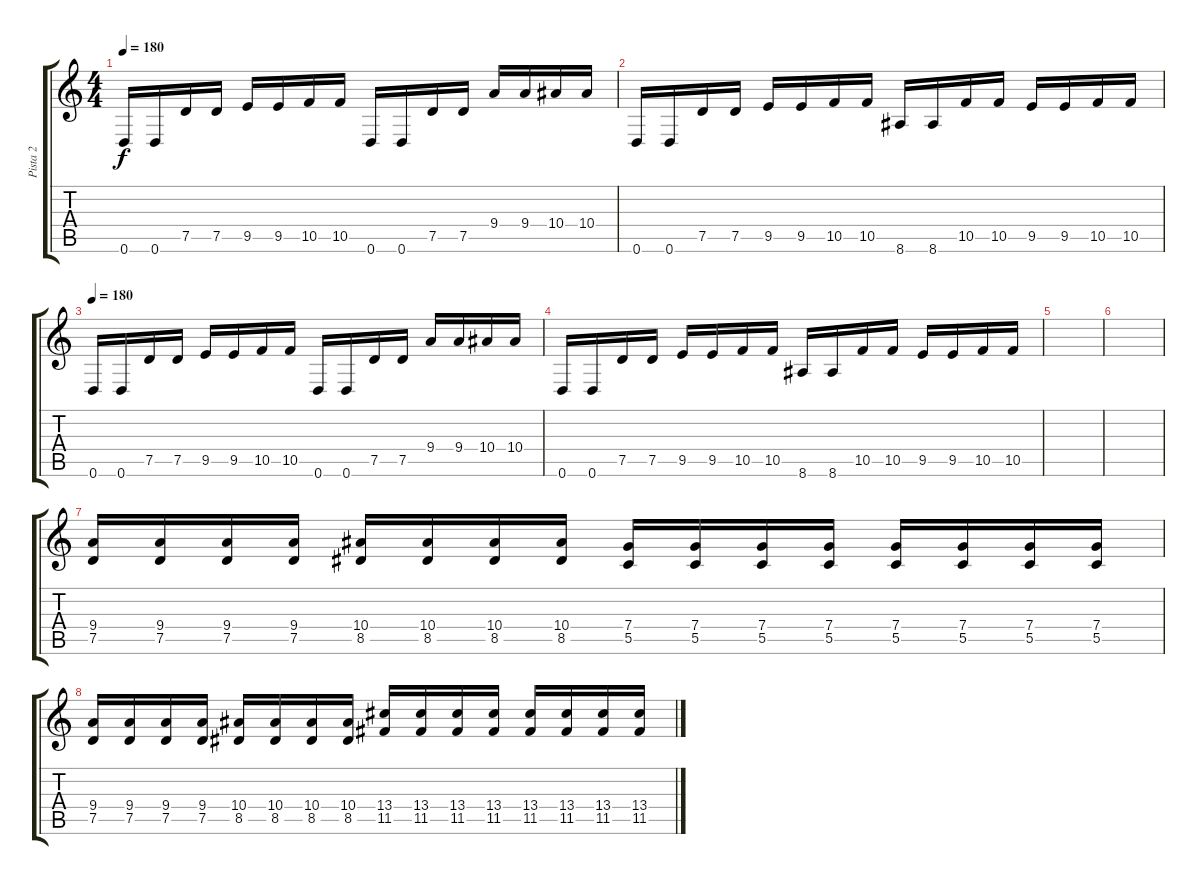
\track ("Pista 2" "Pista 2") {instrument distortionguitar}
\staff {score tabs}
\tuning (D4 A3 F3 C3 G2 D2) {hide}
\ts (4 4)
\tempo 180
\clef g2
\ks c
0.6.16{dy f} 0.6.16 7.5.16 7.5.16 9.5.16 9.5.16 10.5.16 10.5.16 0.6.16 0.6.16 7.5.16 7.5.16 9.4.16 9.4.16 10.4.16 10.4.16 |
0.6.16 0.6.16 7.5.16 7.5.16 9.5.16 9.5.16 10.5.16 10.5.16 8.6.16 8.6.16 10.5.16 10.5.16 9.5.16 9.5.16 10.5.16 10.5.16 |
\tempo 180
0.6.16 0.6.16 7.5.16 7.5.16 9.5.16 9.5.16 10.5.16 10.5.16 0.6.16 0.6.16 7.5.16 7.5.16 9.4.16 9.4.16 10.4.16 10.4.16 |
0.6.16 0.6.16 7.5.16 7.5.16 9.5.16 9.5.16 10.5.16 10.5.16 8.6.16 8.6.16 10.5.16 10.5.16 9.5.16 9.5.16 10.5.16 10.5.16 |
|
|
(9.4 7.5).16 (9.4 7.5).16 (9.4 7.5).16 (9.4 7.5).16 (10.4 8.5).16 (10.4 8.5).16 (10.4 8.5).16 (10.4 8.5).16 (7.4 5.5).16 (7.4 5.5).16 (7.4 5.5).16 (7.4 5.5).16 (7.4 5.5).16 (7.4 5.5).16 (7.4 5.5).16 (7.4 5.5).16 |
(9.4 7.5).16 (9.4 7.5).16 (9.4 7.5).16 (9.4 7.5).16 (10.4 8.5).16 (10.4 8.5).16 (10.4 8.5).16 (10.4 8.5).16 (13.4 11.5).16 (13.4 11.5).16 (13.4 11.5).16 (13.4 11.5).16 (13.4 11.5).16 (13.4 11.5).16 (13.4 11.5).16 (13.4 11.5).16
